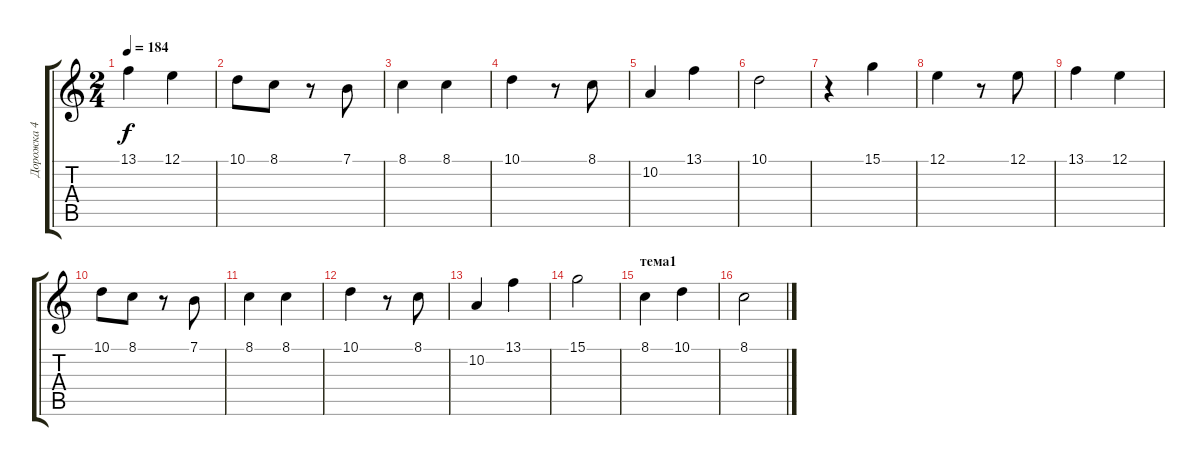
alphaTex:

\track ("Дорожка 4" "Дорожка 4") {instrument trumpet}
\staff {score tabs}
\tuning (E4 B3 G3 D3 A2 E2) {hide}
\ts (2 4)
\tempo 184
\clef g2
\ks c
13.1.4{dy f} 12.1.4 |
10.1.8 8.1.8 r.8 7.1.8 |
8.1.4 8.1.4 |
10.1.4 r.8 8.1.8 |
10.2.4 13.1.4 |
10.1.2 |
r.4 15.1.4 |
12.1.4 r.8 12.1.8 |
13.1.4 12.1.4 |
10.1.8 8.1.8 r.8 7.1.8 |
8.1.4 8.1.4 |
10.1.4 r.8 8.1.8 |
10.2.4 13.1.4 |
15.1.2 |
\section ("" "тема1")
8.1.4 10.1.4 |
8.1.2
